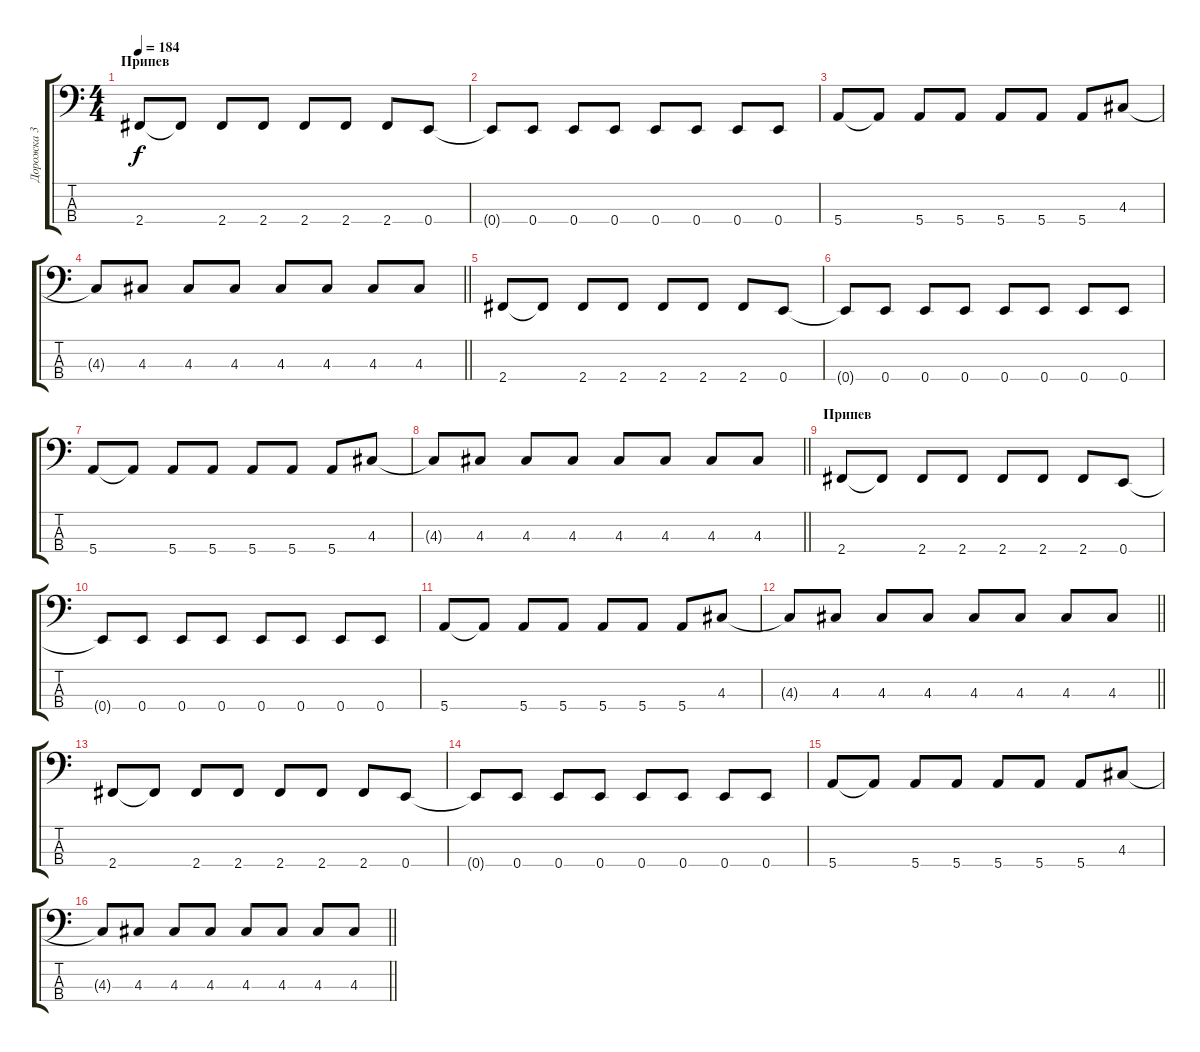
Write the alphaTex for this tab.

\track ("Дорожка 3" "Дорожка 3") {instrument electricbassfinger}
\staff {score tabs}
\tuning (G2 D2 A1 E1) {hide}
\ts (4 4)
\section ("" "Припев")
\tempo 184
\clef f4
\ks c
2.4.8{dy f} 2.4{t}.8 2.4.8 2.4.8 2.4.8 2.4.8 2.4.8 0.4.8 |
0.4{t}.8 0.4.8 0.4.8 0.4.8 0.4.8 0.4.8 0.4.8 0.4.8 |
5.4.8 5.4{t}.8 5.4.8 5.4.8 5.4.8 5.4.8 5.4.8 4.3.8 |
\barLineRight lightlight
4.3{t}.8 4.3.8 4.3.8 4.3.8 4.3.8 4.3.8 4.3.8 4.3.8 |
2.4.8 2.4{t}.8 2.4.8 2.4.8 2.4.8 2.4.8 2.4.8 0.4.8 |
0.4{t}.8 0.4.8 0.4.8 0.4.8 0.4.8 0.4.8 0.4.8 0.4.8 |
5.4.8 5.4{t}.8 5.4.8 5.4.8 5.4.8 5.4.8 5.4.8 4.3.8 |
\barLineRight lightlight
4.3{t}.8 4.3.8 4.3.8 4.3.8 4.3.8 4.3.8 4.3.8 4.3.8 |
\section ("" "Припев ")
2.4.8 2.4{t}.8 2.4.8 2.4.8 2.4.8 2.4.8 2.4.8 0.4.8 |
0.4{t}.8 0.4.8 0.4.8 0.4.8 0.4.8 0.4.8 0.4.8 0.4.8 |
5.4.8 5.4{t}.8 5.4.8 5.4.8 5.4.8 5.4.8 5.4.8 4.3.8 |
\barLineRight lightlight
4.3{t}.8 4.3.8 4.3.8 4.3.8 4.3.8 4.3.8 4.3.8 4.3.8 |
2.4.8 2.4{t}.8 2.4.8 2.4.8 2.4.8 2.4.8 2.4.8 0.4.8 |
0.4{t}.8 0.4.8 0.4.8 0.4.8 0.4.8 0.4.8 0.4.8 0.4.8 |
5.4.8 5.4{t}.8 5.4.8 5.4.8 5.4.8 5.4.8 5.4.8 4.3.8 |
\barLineRight lightlight
4.3{t}.8 4.3.8 4.3.8 4.3.8 4.3.8 4.3.8 4.3.8 4.3.8
